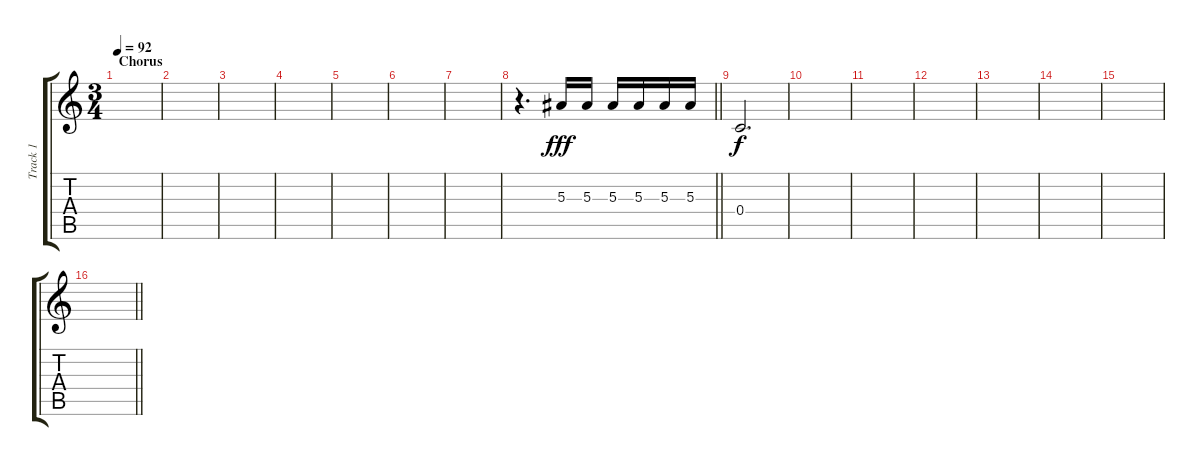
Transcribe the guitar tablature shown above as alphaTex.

\track ("Track 1" "Track 1") {instrument acousticguitarsteel}
\staff {score tabs}
\tuning (D4 A3 F3 C3 G2 C2) {hide}
\ts (3 4)
\section ("" "Chorus")
\tempo 92
\clef g2
\ks c
|
|
|
|
|
|
|
\barLineRight lightlight
r.4{d} 5.3.16{dy fff} 5.3.16 5.3.16 5.3.16 5.3.16 5.3.16 |
0.4.2{d dy f} |
|
|
|
|
|
|
\barLineRight lightlight
